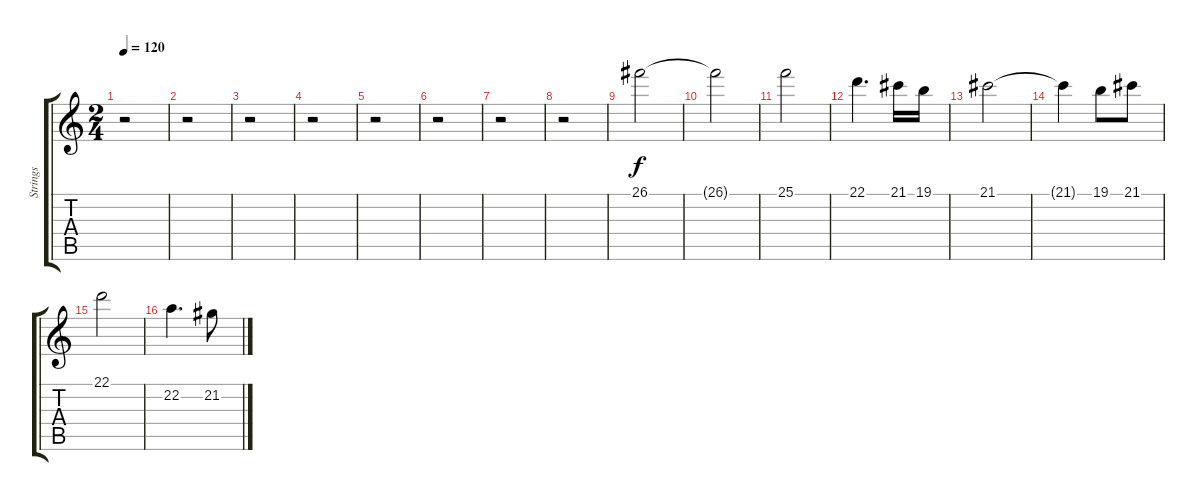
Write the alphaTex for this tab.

\track ("Strings" "Strings") {instrument stringensemble1}
\staff {score tabs}
\tuning (E4 B3 G3 D3 A2 E2) {hide}
\ts (2 4)
\tempo 120
\clef g2
\ks c
r.2{dy f} |
r.2 |
r.2 |
r.2 |
r.2 |
r.2 |
r.2 |
r.2 |
26.1.2 |
26.1{t}.2 |
25.1.2 |
22.1.4{d} 21.1.16 19.1.16 |
21.1.2 |
21.1{t}.4 19.1.8 21.1.8 |
22.1.2 |
22.2.4{d} 21.2.8
